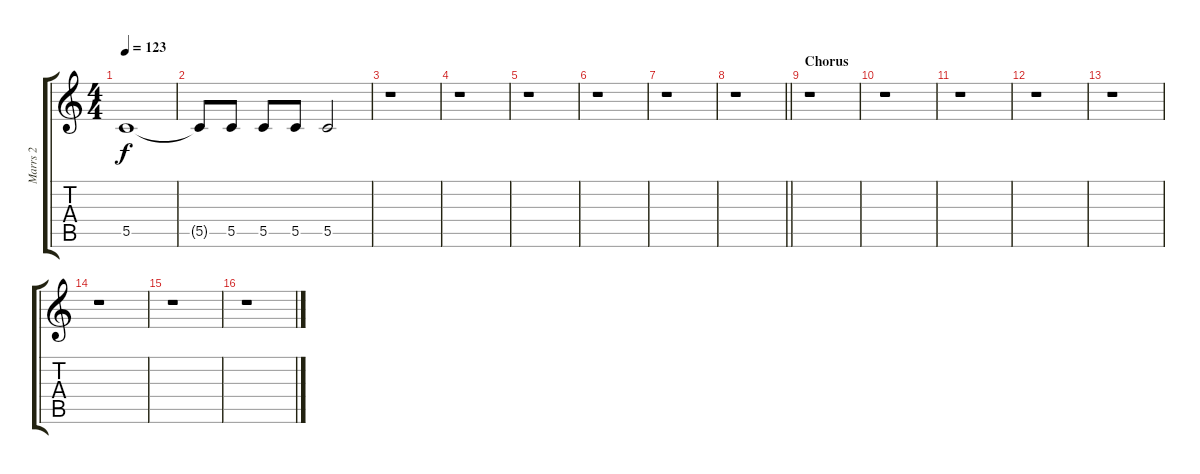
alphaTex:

\track ("Marrs 2" "Marrs 2") {instrument distortionguitar}
\staff {score tabs}
\tuning (D4 A3 F3 C3 G2 C2) {hide}
\ts (4 4)
\tempo 123
\clef g2
\ks c
5.5.1{dy f} |
5.5{t}.8 5.5.8 5.5.8 5.5.8 5.5.2 |
r.1 |
r.1 |
r.1 |
r.1 |
r.1 |
\barLineRight lightlight
r.1 |
\section ("" "Chorus")
r.1 |
r.1 |
r.1 |
r.1 |
r.1 |
r.1 |
r.1 |
r.1
